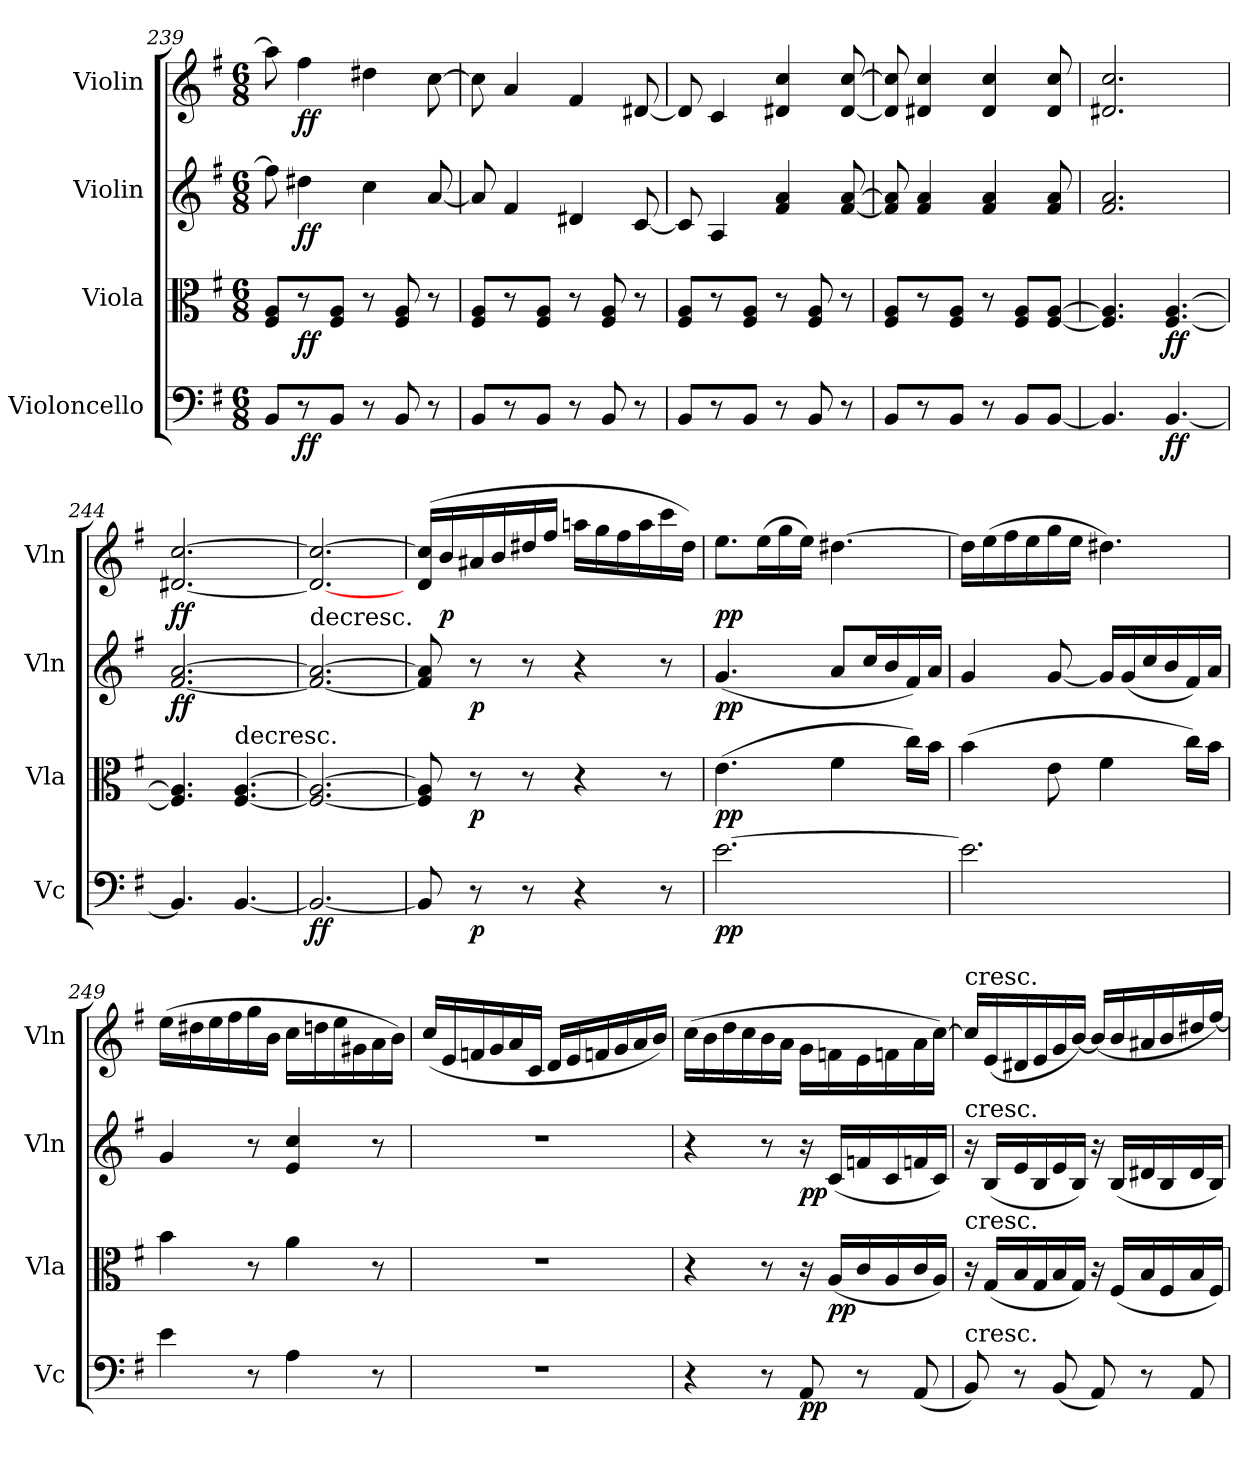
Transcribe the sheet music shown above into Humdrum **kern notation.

**kern	**dynam	**kern	**dynam	**kern	**dynam	**kern	**dynam
*part4	*part4	*part3	*part3	*part2	*part2	*part1	*part1
*staff4	*staff4	*staff3	*staff3	*staff2	*staff2	*staff1	*staff1
*I"Violoncello	*	*I"Viola	*	*I"Violin	*	*I"Violin	*
*I'Vc	*	*I'Vla	*	*I'Vln	*	*I'Vln	*
*clefF4	*	*clefC3	*	*clefG2	*	*clefG2	*
*k[f#]	*	*k[f#]	*	*k[f#]	*	*k[f#]	*
*M6/8	*	*M6/8	*	*M6/8	*	*M6/8	*
=239	=239	=239	=239	=239	=239	=239	=239
8BB/L	.	8F#/ 8A/L	.	8ff#\]	.	8aa\]	.
8r	ff	8r	ff	4dd#X\	ff	4ff#\	ff
8BB/J	.	8F#/ 8A/J	.	.	.	.	.
8r	.	8r	.	4cc\	.	4dd#X\	.
8BB/	.	8F#/ 8A/	.	.	.	.	.
8r	.	8r	.	[8a/	.	[8cc\	.
=240	=240	=240	=240	=240	=240	=240	=240
8BB/L	.	8F#/ 8A/L	.	8a/]	.	8cc\]	.
8r	.	8r	.	4f#/	.	4a/	.
8BB/J	.	8F#/ 8A/J	.	.	.	.	.
8r	.	8r	.	4d#X/	.	4f#/	.
8BB/	.	8F#/ 8A/	.	.	.	.	.
8r	.	8r	.	[8c/	.	[8d#X/	.
=241	=241	=241	=241	=241	=241	=241	=241
8BB/L	.	8F#/ 8A/L	.	8c/]	.	8d#/]	.
8r	.	8r	.	4A/	.	4c/	.
8BB/J	.	8F#/ 8A/J	.	.	.	.	.
8r	.	8r	.	4f#/ 4a/	.	4d#X/ 4cc/	.
8BB/	.	8F#/ 8A/	.	.	.	.	.
8r	.	8r	.	[8f#/ [8a/	.	[8d#/ [8cc/	.
=242	=242	=242	=242	=242	=242	=242	=242
8BB/L	.	8F#/ 8A/L	.	8f#]/ 8a]/	.	8d#]/ 8cc]/	.
8r	.	8r	.	4f#/ 4a/	.	4d#X/ 4cc/	.
8BB/J	.	8F#/ 8A/J	.	.	.	.	.
8r	.	8r	.	4f#/ 4a/	.	4d#/ 4cc/	.
8BB/L	.	8F#/ 8A/L	.	.	.	.	.
[8BB/J	.	[8F#/ [8A/J	.	8f#/ 8a/	.	8d#/ 8cc/	.
=243	=243	=243	=243	=243	=243	=243	=243
4.BB/]	.	4.F#]/ 4.A]/	.	2.f#/ 2.a/	.	2.d#X/ 2.cc/	.
[4.BB/	ff	[4.F#/ [4.A/	ff	.	.	.	.
=244	=244	=244	=244	=244	=244	=244	=244
4.BB/]	.	4.F#]/ 4.A]/	.	[2.f#/ [2.a/	ff	[2.d#X/ [2.cc/	ff
!	!	!LO:TX:t=decresc.	!	!	!	!	!
[4.BB/	.	[4.F#/ [4.A/	.	.	.	.	.
=245	=245	=245	=245	=245	=245	=245	=245
!	!	!	!	!LO:TX:t=decresc.	!	!	!
2.BB/_	ff	2.F#_/ 2.A_/	.	2.f#_/ 2.a_/	.	2.d#_/ 2.cc_/	.
=246	=246	=246	=246	=246	=246	=246	=246
8BB/]	.	8F#]/ 8A]/	.	8f#]/ 8a]/	.	(16d/ 16cc]/LL	.
.	.	.	.	.	.	16b/	p
8r	p	8r	p	8r	p	16a#X/	.
.	.	.	.	.	.	16b/	.
8r	.	8r	.	8r	.	16dd#X/	.
.	.	.	.	.	.	16ff#/JJ	.
4r	.	4r	.	4r	.	16aan\LL	.
.	.	.	.	.	.	16gg\	.
.	.	.	.	.	.	16ff#\	.
.	.	.	.	.	.	16aa\	.
8r	.	8r	.	8r	.	16ccc\	.
.	.	.	.	.	.	16dd#\JJ)	.
=247	=247	=247	=247	=247	=247	=247	=247
[2.e\	pp	(4.e\	pp	(4.g/	pp	8.ee\L	pp
.	.	.	.	.	.	(16ee\L	.
.	.	.	.	.	.	16gg\	.
.	.	.	.	.	.	16ee\JJ)	.
.	.	4f#\	.	8a/L	.	[4.dd#X\	.
.	.	.	.	16cc/L	.	.	.
.	.	.	.	16b/	.	.	.
.	.	16cc\LL)	.	16f#/)	.	.	.
.	.	16b\JJ	.	16a/JJ	.	.	.
=248	=248	=248	=248	=248	=248	=248	=248
2.e\]	.	(4b\	.	4g/	.	16dd#\LL]	.
.	.	.	.	.	.	(16ee\	.
.	.	.	.	.	.	16ff#\	.
.	.	.	.	.	.	16ee\	.
.	.	8e\	.	[8g/	.	16gg\	.
.	.	.	.	.	.	16ee\JJ	.
.	.	4f#\	.	16g/LL]	.	4.dd#X\)	.
.	.	.	.	(16g/	.	.	.
.	.	.	.	16cc/	.	.	.
.	.	.	.	16b/	.	.	.
.	.	16cc\LL)	.	16f#/)	.	.	.
.	.	16b\JJ	.	16a/JJ	.	.	.
=249	=249	=249	=249	=249	=249	=249	=249
4e\	.	4b\	.	4g/	.	(16ee\LL	.
.	.	.	.	.	.	16dd#X\	.
.	.	.	.	.	.	16ee\	.
.	.	.	.	.	.	16ff#\	.
8r	.	8r	.	8r	.	16gg\	.
.	.	.	.	.	.	16b\JJ	.
4A\	.	4a\	.	4e/ 4cc/	.	16cc\LL	.
.	.	.	.	.	.	16ddn\	.
.	.	.	.	.	.	16ee\	.
.	.	.	.	.	.	16g#X\	.
8r	.	8r	.	8r	.	16a\	.
.	.	.	.	.	.	16b\JJ)	.
=250	=250	=250	=250	=250	=250	=250	=250
2.r	.	2.r	.	2.r	.	(16cc/LL	.
.	.	.	.	.	.	16e/	.
.	.	.	.	.	.	16fn/	.
.	.	.	.	.	.	16g/	.
.	.	.	.	.	.	16a/	.
.	.	.	.	.	.	16c/JJ	.
.	.	.	.	.	.	16d/LL	.
.	.	.	.	.	.	16e/	.
.	.	.	.	.	.	16fn/	.
.	.	.	.	.	.	16g/	.
.	.	.	.	.	.	16a/	.
.	.	.	.	.	.	16b/JJ)	.
=251	=251	=251	=251	=251	=251	=251	=251
4r	.	4r	.	4r	.	(16cc\LL	.
.	.	.	.	.	.	16b\	.
.	.	.	.	.	.	16dd\	.
.	.	.	.	.	.	16cc\	.
8r	.	8r	.	8r	.	16b\	.
.	.	.	.	.	.	16a\JJ	.
8AA/	pp	16r	.	16r	pp	16g\LL	.
.	.	(16A/LL	pp	(16c/LL	.	16fn\	.
8r	.	16c/	.	16fn/	.	16e\	.
.	.	16A/	.	16c/	.	16fn\	.
(8AA/	.	16c/	.	16fn/	.	16a\	.
.	.	16A/JJ)	.	16c/JJ)	.	[16cc\JJ)	.
=252	=252	=252	=252	=252	=252	=252	=252
!	!	!	!	!	!	!LO:TX:t=cresc.	!
!	!	!	!	!LO:TX:t=cresc.	!	!	!
!	!	!LO:TX:t=cresc.	!	!	!	!	!
!LO:TX:t=cresc.	!	!	!	!	!	!	!
8BB/)	.	16r	.	16r	.	16cc/LL]	.
.	.	(16G/LL	.	(16B/LL	.	(16e/	.
8r	.	16B/	.	16e/	.	16d#X/	.
.	.	16G/	.	16B/	.	16e/	.
(8BB/	.	16B/	.	16e/	.	16g/	.
.	.	16G/JJ)	.	16B/JJ)	.	[16b/JJ)	.
8AA/)	.	16r	.	16r	.	(16b/LL]	.
.	.	(16F#/LL	.	(16B/LL	.	16b/	.
8r	.	16B/	.	16d#X/	.	16a#X/	.
.	.	16F#/	.	16B/	.	16b/	.
8AA/	.	16B/	.	16d#/	.	16dd#X/	.
.	.	16F#/JJ)	.	16B/JJ)	.	[16ff#/JJ)	.
=	=	=	=	=	=	=	=
*-	*-	*-	*-	*-	*-	*-	*-
